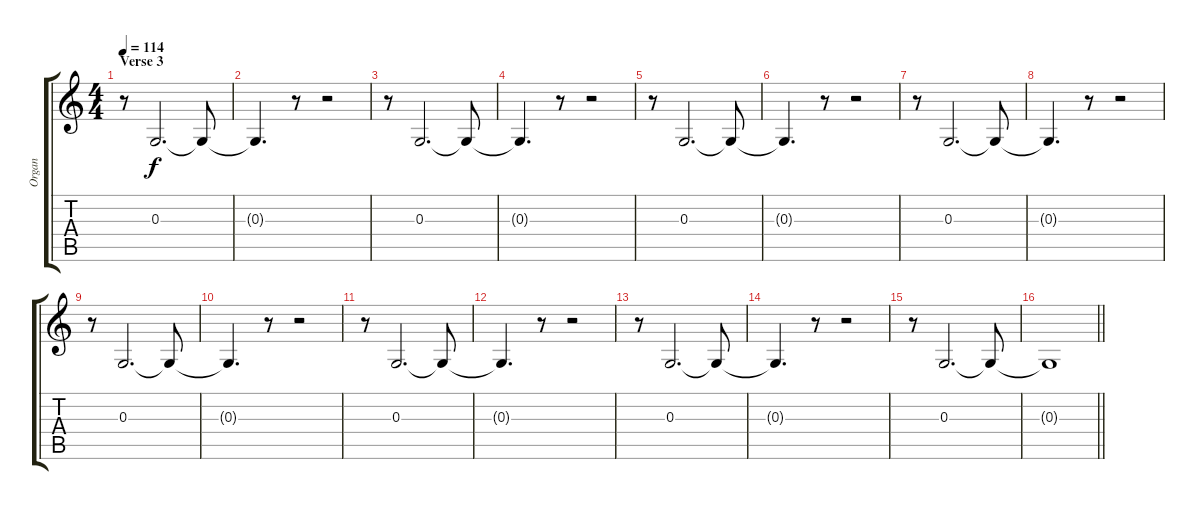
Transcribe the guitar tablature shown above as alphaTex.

\track ("Organ" "Organ") {instrument drawbarorgan}
\staff {score tabs}
\tuning (E4 B3 G3 D3 A2 E2) {hide}
\ts (4 4)
\section ("" "Verse 3")
\tempo 114
\clef g2
\ks c
r.8{dy f volume 4} 0.3.2{d volume 7} 0.3{t}.8 |
0.3{t}.4{d} r.8 r.2 |
r.8{volume 4} 0.3.2{d volume 7} 0.3{t}.8 |
0.3{t}.4{d} r.8 r.2 |
r.8{volume 4} 0.3.2{d volume 7} 0.3{t}.8 |
0.3{t}.4{d} r.8 r.2 |
r.8{volume 4} 0.3.2{d volume 7} 0.3{t}.8 |
0.3{t}.4{d} r.8 r.2 |
r.8{volume 4} 0.3.2{d volume 7} 0.3{t}.8 |
0.3{t}.4{d} r.8 r.2 |
r.8{volume 4} 0.3.2{d volume 7} 0.3{t}.8 |
0.3{t}.4{d} r.8 r.2 |
r.8{volume 4} 0.3.2{d volume 7} 0.3{t}.8 |
0.3{t}.4{d} r.8 r.2 |
r.8{volume 4} 0.3.2{d volume 7} 0.3{t}.8 |
\barLineRight lightlight
0.3{t}.1
